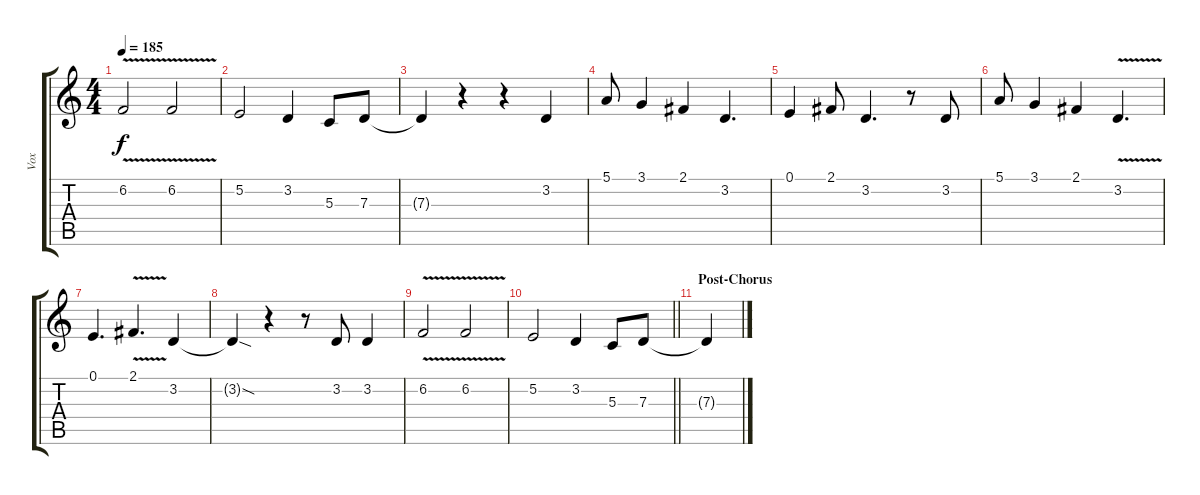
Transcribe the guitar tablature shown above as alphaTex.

\track ("Vox" "Vox") {instrument altosax}
\staff {score tabs}
\tuning (E4 B3 G3 D3 A2 E2) {hide}
\ts (4 4)
\tempo 185
\clef g2
\ks c
6.2{v}.2{dy f} 6.2{v}.2 |
5.2.2 3.2.4 5.3.8 7.3.8 |
7.3{t}.4 r.4 r.4 3.2.4 |
5.1.8 3.1.4 2.1.4 3.2.4{d} |
0.1.4 2.1.8 3.2.4{d} r.8 3.2.8 |
5.1.8 3.1.4 2.1.4 3.2{v}.4{d} |
0.1.4{d} 2.1{v}.4{d} 3.2.4 |
3.2{sod t}.4 r.4 r.8 3.2.8 3.2.4 |
6.2{v}.2 6.2{v}.2 |
\barLineRight lightlight
5.2.2 3.2.4 5.3.8 7.3.8 |
\section ("" "Post-Chorus")
7.3{t}.4
